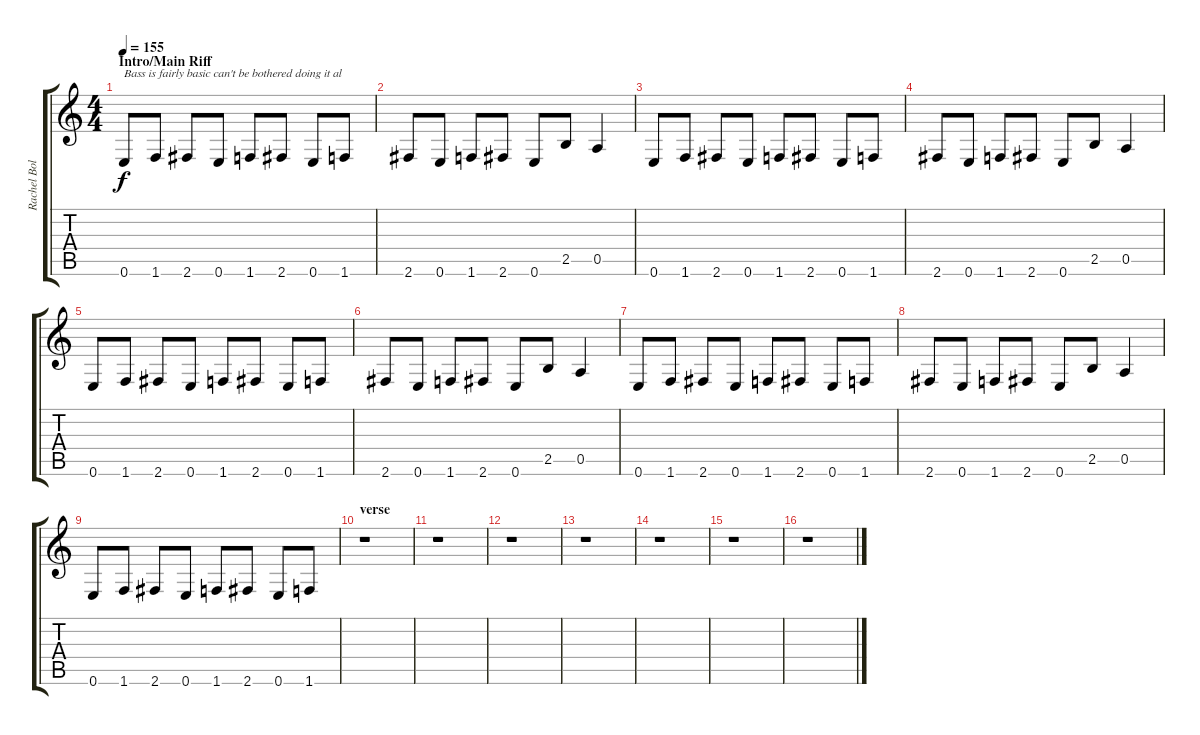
\track ("Rachel Bolan" "Rachel Bol") {instrument electricbasspick}
\staff {score tabs}
\tuning (E4 B3 G3 D3 A2 E2) {hide}
\ts (4 4)
\section ("" "Intro/Main Riff")
\tempo 155
\clef g2
\ks c
0.6.8{txt "Bass is fairly basic can't be bothered doing it al" dy f instrument electricbasspick} 1.6.8 2.6.8 0.6.8 1.6.8 2.6.8 0.6.8 1.6.8 |
2.6.8 0.6.8 1.6.8 2.6.8 0.6.8 2.5.8 0.5.4 |
0.6.8 1.6.8 2.6.8 0.6.8 1.6.8 2.6.8 0.6.8 1.6.8 |
2.6.8 0.6.8 1.6.8 2.6.8 0.6.8 2.5.8 0.5.4 |
0.6.8 1.6.8 2.6.8 0.6.8 1.6.8 2.6.8 0.6.8 1.6.8 |
2.6.8 0.6.8 1.6.8 2.6.8 0.6.8 2.5.8 0.5.4 |
0.6.8 1.6.8 2.6.8 0.6.8 1.6.8 2.6.8 0.6.8 1.6.8 |
2.6.8 0.6.8 1.6.8 2.6.8 0.6.8 2.5.8 0.5.4 |
0.6.8 1.6.8 2.6.8 0.6.8 1.6.8 2.6.8 0.6.8 1.6.8 |
\section ("" "verse")
r.1 |
r.1 |
r.1 |
r.1 |
r.1 |
r.1 |
r.1
